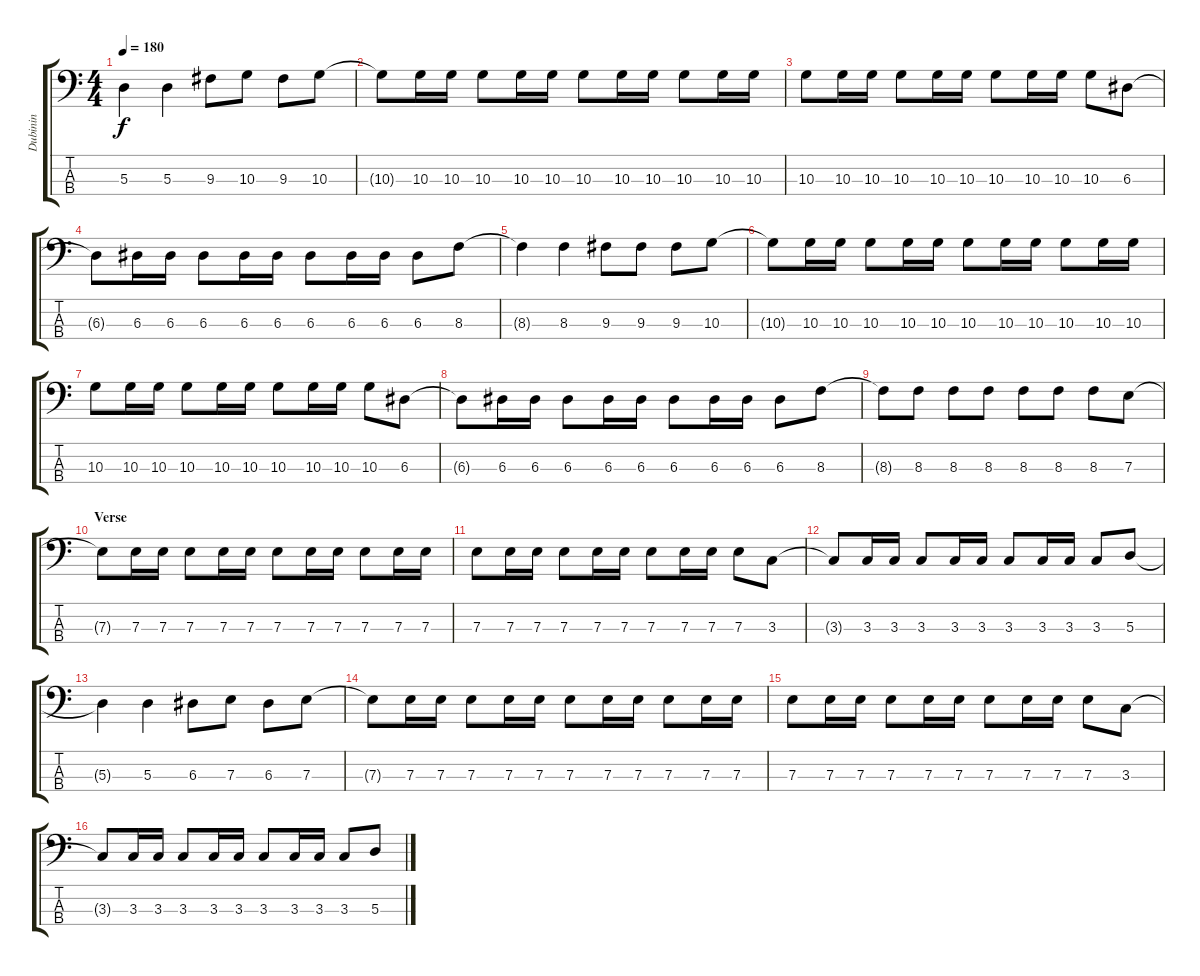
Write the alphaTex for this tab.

\track ("Dubinin" "Dubinin") {instrument electricbassfinger}
\staff {score tabs}
\tuning (G2 D2 A1 E1) {hide}
\ts (4 4)
\tempo 180
\clef f4
\ks c
5.3{t}.4{dy f} 5.3.4 9.3.8 10.3.8 9.3.8 10.3.8 |
10.3{t}.8 10.3.16 10.3.16 10.3.8 10.3.16 10.3.16 10.3.8 10.3.16 10.3.16 10.3.8 10.3.16 10.3.16 |
10.3.8 10.3.16 10.3.16 10.3.8 10.3.16 10.3.16 10.3.8 10.3.16 10.3.16 10.3.8 6.3.8 |
6.3{t}.8 6.3.16 6.3.16 6.3.8 6.3.16 6.3.16 6.3.8 6.3.16 6.3.16 6.3.8 8.3.8 |
8.3{t}.4 8.3.4 9.3.8 9.3.8 9.3.8 10.3.8 |
10.3{t}.8 10.3.16 10.3.16 10.3.8 10.3.16 10.3.16 10.3.8 10.3.16 10.3.16 10.3.8 10.3.16 10.3.16 |
10.3.8 10.3.16 10.3.16 10.3.8 10.3.16 10.3.16 10.3.8 10.3.16 10.3.16 10.3.8 6.3.8 |
6.3{t}.8 6.3.16 6.3.16 6.3.8 6.3.16 6.3.16 6.3.8 6.3.16 6.3.16 6.3.8 8.3.8 |
8.3{t}.8 8.3.8 8.3.8 8.3.8 8.3.8 8.3.8 8.3.8 7.3.8 |
\section ("" "Verse")
7.3{t}.8 7.3.16 7.3.16 7.3.8 7.3.16 7.3.16 7.3.8 7.3.16 7.3.16 7.3.8 7.3.16 7.3.16 |
7.3.8 7.3.16 7.3.16 7.3.8 7.3.16 7.3.16 7.3.8 7.3.16 7.3.16 7.3.8 3.3.8 |
3.3{t}.8 3.3.16 3.3.16 3.3.8 3.3.16 3.3.16 3.3.8 3.3.16 3.3.16 3.3.8 5.3.8 |
5.3{t}.4 5.3.4 6.3.8 7.3.8 6.3.8 7.3.8 |
7.3{t}.8 7.3.16 7.3.16 7.3.8 7.3.16 7.3.16 7.3.8 7.3.16 7.3.16 7.3.8 7.3.16 7.3.16 |
7.3.8 7.3.16 7.3.16 7.3.8 7.3.16 7.3.16 7.3.8 7.3.16 7.3.16 7.3.8 3.3.8 |
3.3{t}.8 3.3.16 3.3.16 3.3.8 3.3.16 3.3.16 3.3.8 3.3.16 3.3.16 3.3.8 5.3.8
